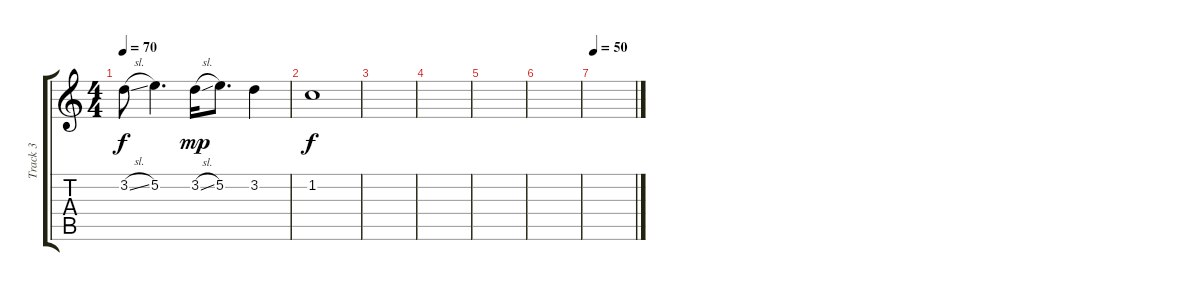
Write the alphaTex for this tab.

\track ("Track 3" "Track 3") {instrument acousticguitarsteel}
\staff {score tabs}
\tuning (E4 B3 G3 D3 A2 E2) {hide}
\ts (4 4)
\tempo 70
\clef g2
\ks c
3.2{sl}.8{dy f} 5.2.4{d} 3.2{sl}.16{dy mp} 5.2.8{d} 3.2.4 |
1.2.1{dy f} |
|
|
|
|
\tempo 50
